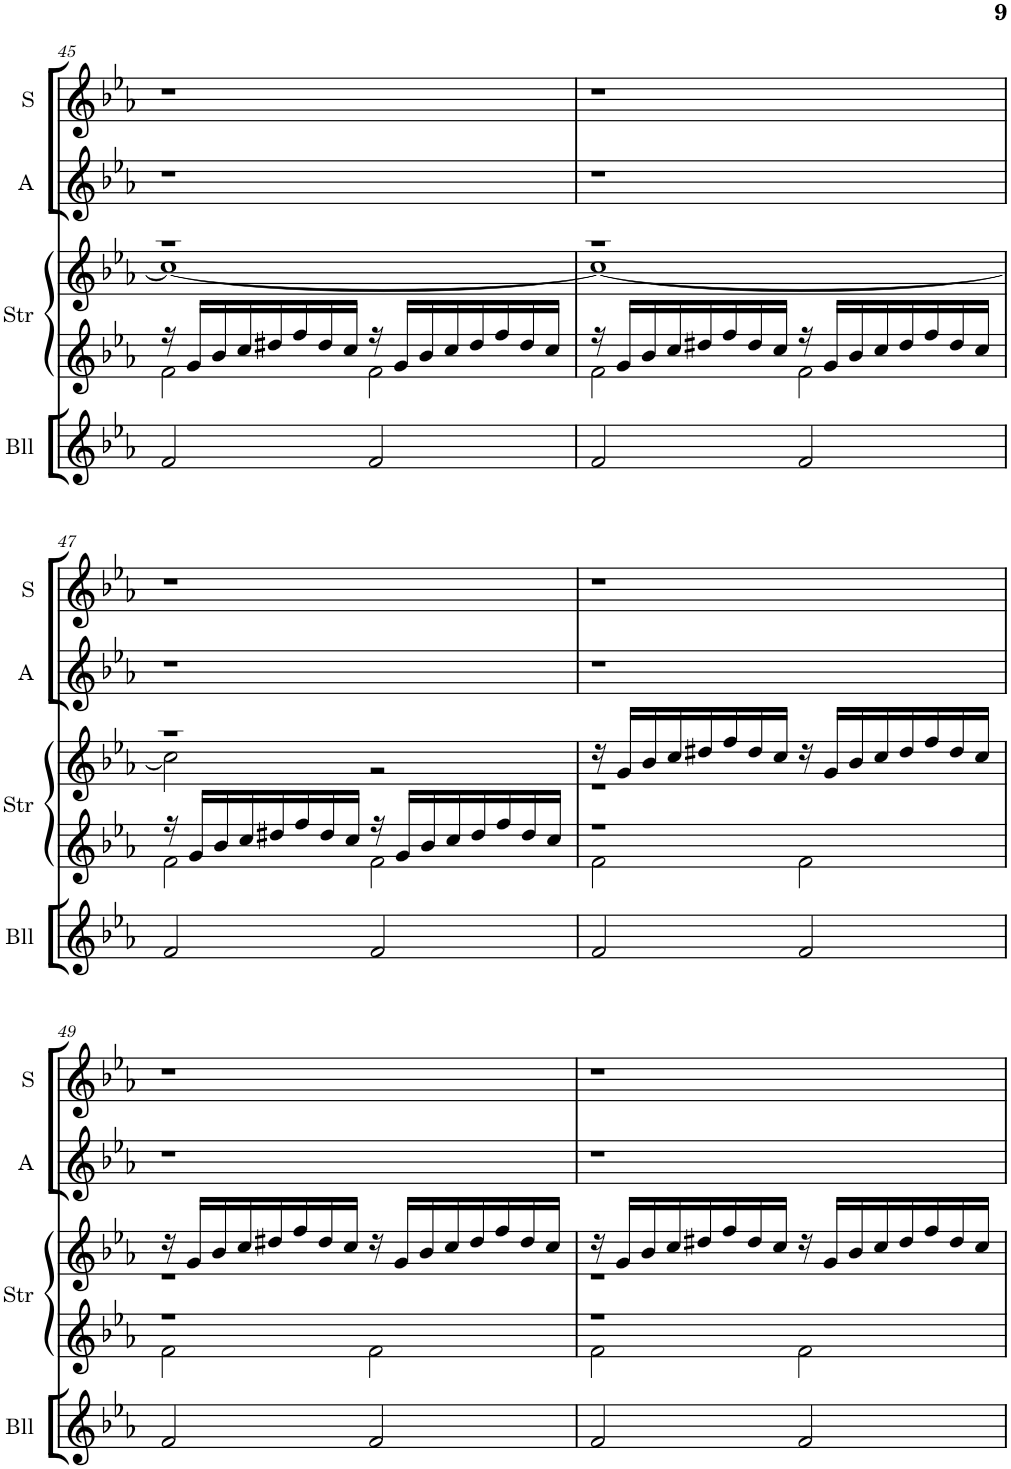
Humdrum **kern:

**kern	**kern	**kern	**kern	**kern
*part4	*part3	*part3	*part2	*part1
*staff5	*staff4	*staff3	*staff2	*staff1
*I"Bells	*I"Strings	*	*I"Alto	*I"Soprano
*I'Bll	*I'Str	*	*I'A	*I'S
!!LO:PB:g=z
*clefG2	*clefG2	*clefG2	*clefG2	*clefG2
*k[b-e-a-]	*k[b-e-a-]	*k[b-e-a-]	*k[b-e-a-]	*k[b-e-a-]
*E-:	*E-:	*E-:	*E-:	*E-:
*M4/4	*M4/4	*M4/4	*M4/4	*M4/4
=45	=45	=45	=45	=45
*	*^	*^	*	*
2f/	16r	2f\	1r	1cc_	1r	1r
.	16g/LL	.	.	.	.	.
.	16b-/	.	.	.	.	.
.	16cc/	.	.	.	.	.
.	16dd#X/	.	.	.	.	.
.	16ff/	.	.	.	.	.
.	16dd#/	.	.	.	.	.
.	16cc/JJ	.	.	.	.	.
2f/	16r	2f\	.	.	.	.
.	16g/LL	.	.	.	.	.
.	16b-/	.	.	.	.	.
.	16cc/	.	.	.	.	.
.	16dd#/	.	.	.	.	.
.	16ff/	.	.	.	.	.
.	16dd#/	.	.	.	.	.
.	16cc/JJ	.	.	.	.	.
=46	=46	=46	=46	=46	=46	=46
2f/	16r	2f\	1r	1cc_	1r	1r
.	16g/LL	.	.	.	.	.
.	16b-/	.	.	.	.	.
.	16cc/	.	.	.	.	.
.	16dd#X/	.	.	.	.	.
.	16ff/	.	.	.	.	.
.	16dd#/	.	.	.	.	.
.	16cc/JJ	.	.	.	.	.
2f/	16r	2f\	.	.	.	.
.	16g/LL	.	.	.	.	.
.	16b-/	.	.	.	.	.
.	16cc/	.	.	.	.	.
.	16dd#/	.	.	.	.	.
.	16ff/	.	.	.	.	.
.	16dd#/	.	.	.	.	.
.	16cc/JJ	.	.	.	.	.
!!LO:LB:g=z
=47	=47	=47	=47	=47	=47	=47
2f/	16r	2f\	1r	2cc\]	1r	1r
.	16g/LL	.	.	.	.	.
.	16b-/	.	.	.	.	.
.	16cc/	.	.	.	.	.
.	16dd#X/	.	.	.	.	.
.	16ff/	.	.	.	.	.
.	16dd#/	.	.	.	.	.
.	16cc/JJ	.	.	.	.	.
2f/	16r	2f\	.	2r	.	.
.	16g/LL	.	.	.	.	.
.	16b-/	.	.	.	.	.
.	16cc/	.	.	.	.	.
.	16dd#/	.	.	.	.	.
.	16ff/	.	.	.	.	.
.	16dd#/	.	.	.	.	.
.	16cc/JJ	.	.	.	.	.
=48	=48	=48	=48	=48	=48	=48
2f/	1r	2f\	16r	1r	1r	1r
.	.	.	16g/LL	.	.	.
.	.	.	16b-/	.	.	.
.	.	.	16cc/	.	.	.
.	.	.	16dd#X/	.	.	.
.	.	.	16ff/	.	.	.
.	.	.	16dd#/	.	.	.
.	.	.	16cc/JJ	.	.	.
2f/	.	2f\	16r	.	.	.
.	.	.	16g/LL	.	.	.
.	.	.	16b-/	.	.	.
.	.	.	16cc/	.	.	.
.	.	.	16dd#/	.	.	.
.	.	.	16ff/	.	.	.
.	.	.	16dd#/	.	.	.
.	.	.	16cc/JJ	.	.	.
!!LO:LB:g=z
=49	=49	=49	=49	=49	=49	=49
2f/	1r	2f\	16r	1r	1r	1r
.	.	.	16g/LL	.	.	.
.	.	.	16b-/	.	.	.
.	.	.	16cc/	.	.	.
.	.	.	16dd#X/	.	.	.
.	.	.	16ff/	.	.	.
.	.	.	16dd#/	.	.	.
.	.	.	16cc/JJ	.	.	.
2f/	.	2f\	16r	.	.	.
.	.	.	16g/LL	.	.	.
.	.	.	16b-/	.	.	.
.	.	.	16cc/	.	.	.
.	.	.	16dd#/	.	.	.
.	.	.	16ff/	.	.	.
.	.	.	16dd#/	.	.	.
.	.	.	16cc/JJ	.	.	.
=50	=50	=50	=50	=50	=50	=50
2f/	1r	2f\	16r	1r	1r	1r
.	.	.	16g/LL	.	.	.
.	.	.	16b-/	.	.	.
.	.	.	16cc/	.	.	.
.	.	.	16dd#X/	.	.	.
.	.	.	16ff/	.	.	.
.	.	.	16dd#/	.	.	.
.	.	.	16cc/JJ	.	.	.
2f/	.	2f\	16r	.	.	.
.	.	.	16g/LL	.	.	.
.	.	.	16b-/	.	.	.
.	.	.	16cc/	.	.	.
.	.	.	16dd#/	.	.	.
.	.	.	16ff/	.	.	.
.	.	.	16dd#/	.	.	.
.	.	.	16cc/JJ	.	.	.
*	*v	*v	*	*	*	*
*	*	*v	*v	*	*
=	=	=	=	=
*-	*-	*-	*-	*-
